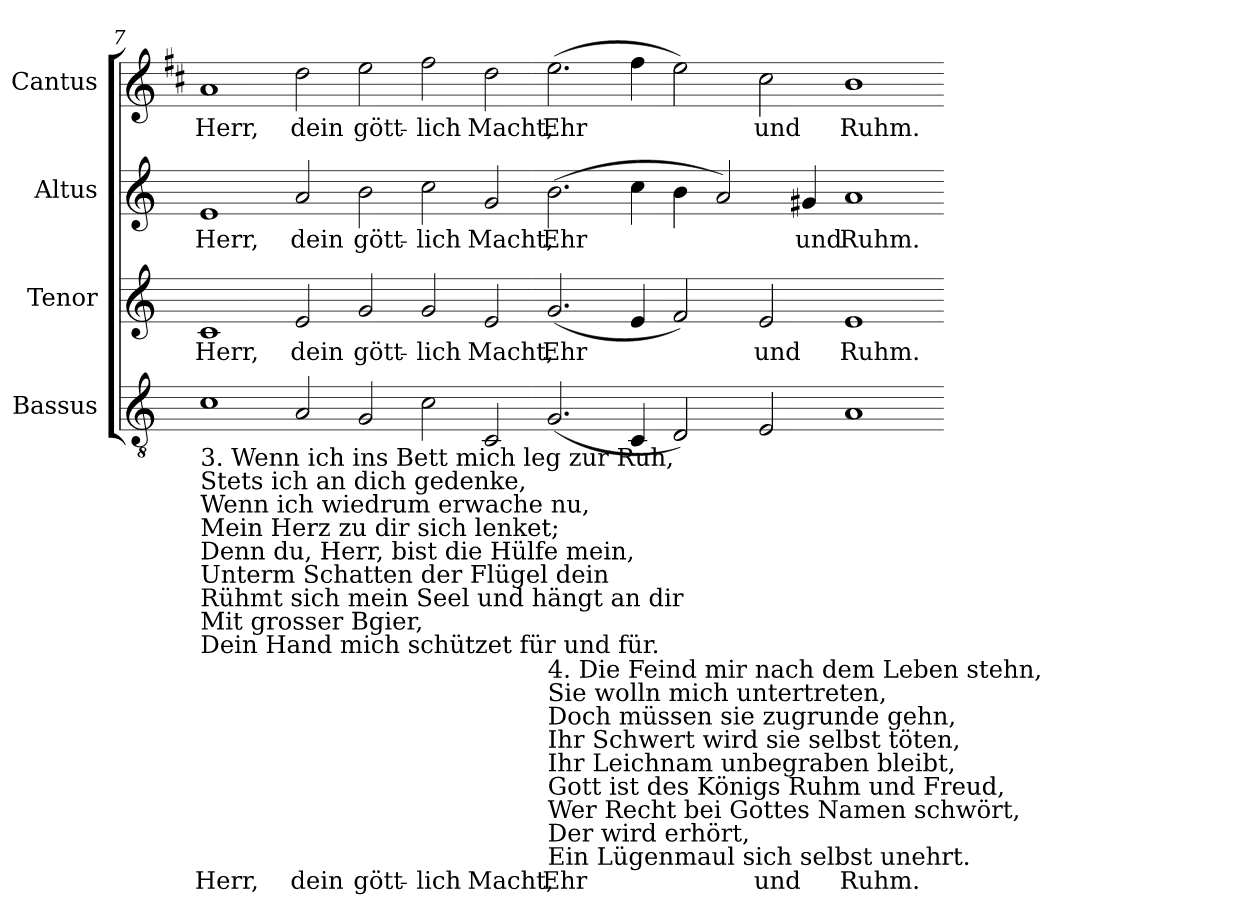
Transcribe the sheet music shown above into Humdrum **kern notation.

**kern	**text	**kern	**text	**kern	**text	**kern	**text
*part4	*part4	*part3	*part3	*part2	*part2	*part1	*part1
*staff4	*staff4	*staff3	*staff3	*staff2	*staff2	*staff1	*staff1
*I"Bassus	*	*I"Tenor	*	*I"Altus	*	*I"Cantus	*
*clefGv2	*	*clefG2	*	*clefG2	*	*clefG2	*
*	*	*	*	*	*	*ITrd1c2	*
*k[]	*	*k[]	*	*k[]	*	*k[]	*
*C:	*	*C:	*	*C:	*	*C:	*
=7	=7	=7	=7	=7	=7	=7	=7
!LO:TX:b:t=3. Wenn ich ins Bett mich leg zur Ruh,\nStets ich an dich gedenke,\nWenn ich wiedrum erwache nu,\nMein Herz zu dir sich lenket;\nDenn du, Herr, bist die Hülfe mein,\nUnterm Schatten der Flügel dein\nRühmt sich mein Seel und hängt an dir\nMit grosser Bgier,\nDein Hand mich schützet für und für.	!	!	!	!	!	!	!
!	!LO:LY:b	!	!LO:LY:b	!	!LO:LY:b	!	!LO:LY:b
1c	Herr,	1c	Herr,	1e	Herr,	1g	Herr,
!	!LO:LY:b	!	!LO:LY:b	!	!LO:LY:b	!	!LO:LY:b
2A	dein	2e	dein	2a	dein	2cc	dein
!	!LO:LY:b	!	!LO:LY:b	!	!LO:LY:b	!	!LO:LY:b
2G	gött-	2g	gött-	2b	gött-	2dd	gött-
!	!LO:LY:b	!	!LO:LY:b	!	!LO:LY:b	!	!LO:LY:b
2c	-lich	2g	-lich	2cc	-lich	2ee	-lich
!	!LO:LY:b	!	!LO:LY:b	!	!LO:LY:b	!	!LO:LY:b
2C	Macht,	2e	Macht,	2g	Macht,	2cc	Macht,
!LO:TX:b:t=4. Die Feind mir nach dem Leben stehn,\nSie wolln mich untertreten,\nDoch müssen sie zugrunde gehn,\nIhr Schwert wird sie selbst töten,\nIhr Leichnam unbegraben bleibt,\nGott ist des Königs Ruhm und Freud,\nWer Recht bei Gottes Namen schwört,\nDer wird erhört,\nEin Lügenmaul sich selbst unehrt.	!	!	!	!	!	!	!
!	!LO:LY:b	!	!LO:LY:b	!	!LO:LY:b	!	!LO:LY:b
(<2.G	Ehr	(<2.g	Ehr	(>2.b	Ehr	(>2.dd	Ehr
4C	.	4e	.	4cc	.	4ee	.
2D)	.	2f)	.	4b	.	2dd)	.
.	.	.	.	2a)	.	.	.
!	!LO:LY:b	!	!LO:LY:b	!	!	!	!LO:LY:b
2E	und	2e	und	.	.	2b	und
!	!	!	!	!	!LO:LY:b	!	!
.	.	.	.	4g#X	und	.	.
!	!LO:LY:b	!	!LO:LY:b	!	!LO:LY:b	!	!LO:LY:b
1A	Ruhm.	1e	Ruhm.	1a	Ruhm.	1a	Ruhm.
=-	=-	=-	=-	=-	=-	=-	=-
*-	*-	*-	*-	*-	*-	*-	*-
